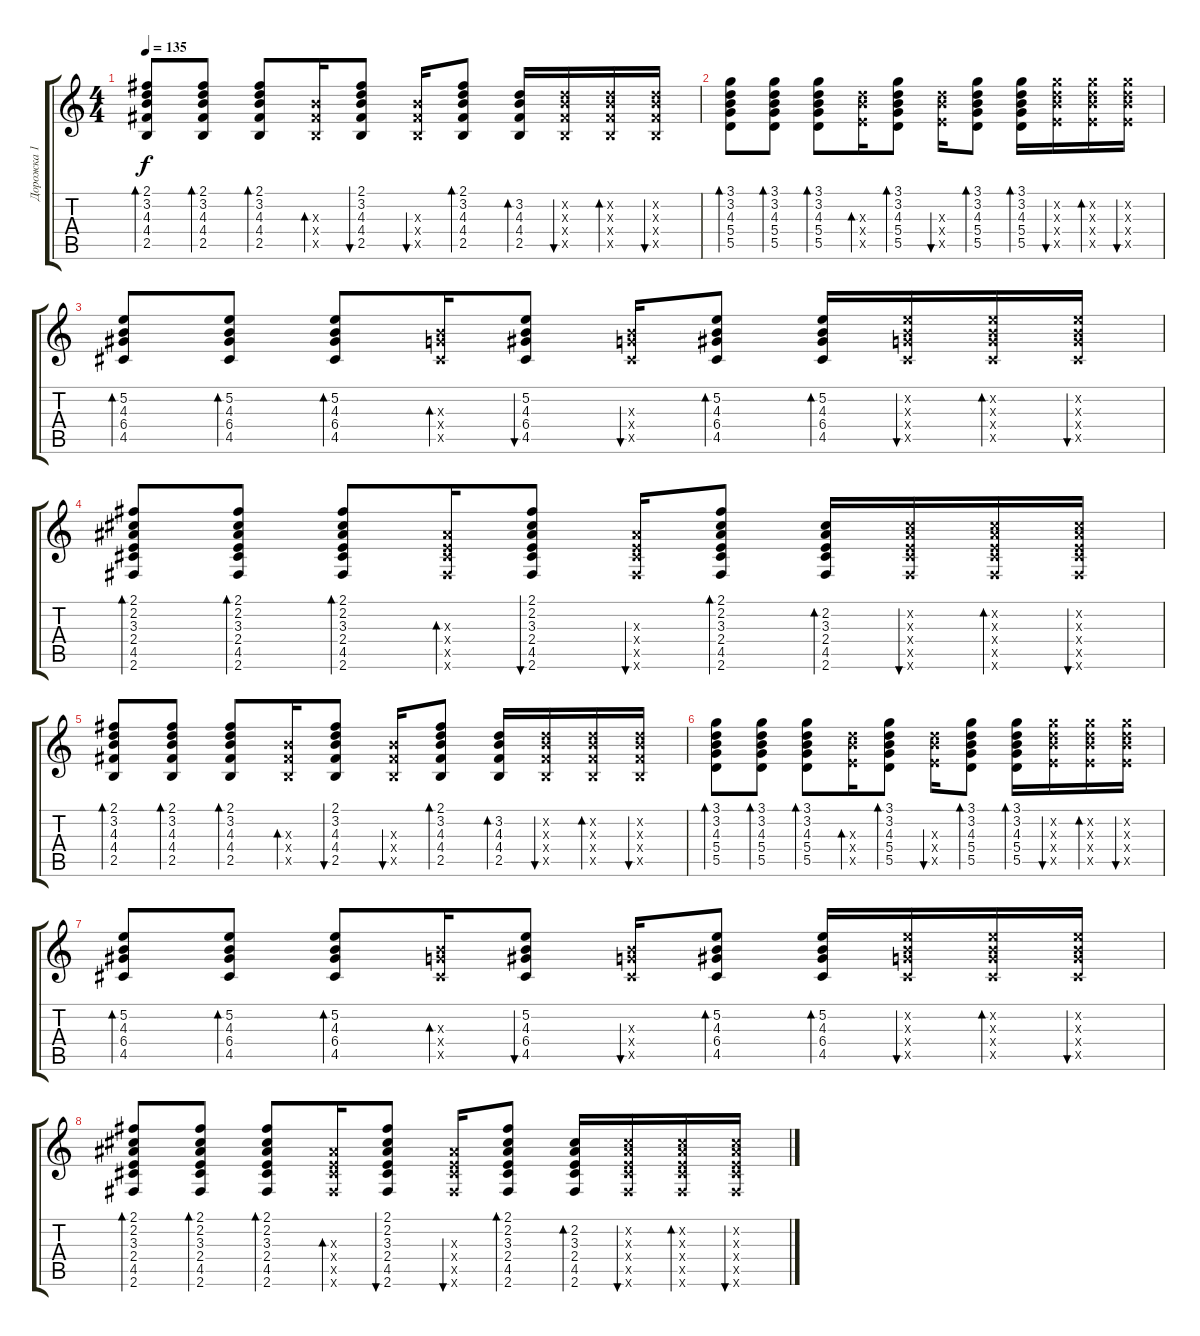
\track ("Дорожка 1" "Дорожка 1") {instrument electricguitarjazz}
\staff {score tabs}
\tuning (E4 B3 G3 D3 A2 E2) {hide}
\ts (4 4)
\tempo 135
\clef g2
\ks c
(2.1 3.2 4.3 4.4 2.5).8{bd 30 dy f} (2.1 3.2 4.3 4.4 2.5).8{bd 30} (2.1 3.2 4.3 4.4 2.5).8{bd 30} (4.3{x} 4.4{x} 2.5{x}).16{bd 30} (2.1 3.2 4.3 4.4 2.5).8{bu 30} (4.3{x} 4.4{x} 2.5{x}).16{bu 30} (2.1 3.2 4.3 4.4 2.5).8{bd 30} (3.2 4.3 4.4 2.5).16{bd 30} (3.2{x} 4.3{x} 4.4{x} 2.5{x}).16{bu 30} (3.2{x} 4.3{x} 4.4{x} 2.5{x}).16{bd 30} (3.2{x} 4.3{x} 4.4{x} 2.5{x}).16{bu 30} |
(3.1 3.2 4.3 5.4 5.5).8{bd 30} (3.1 3.2 4.3 5.4 5.5).8{bd 30} (3.1 3.2 4.3 5.4 5.5).8{bd 30} (7.3{x} 9.4{x} 7.5{x}).16{bd 30} (3.1 3.2 4.3 5.4 5.5).8{bd 30} (7.3{x} 9.4{x} 7.5{x}).16{bu 30} (3.1 3.2 4.3 5.4 5.5).8{bd 30} (3.1 3.2 4.3 5.4 5.5).16{bd 30} (8.2{x} 7.3{x} 9.4{x} 7.5{x}).16{bu 30} (8.2{x} 7.3{x} 9.4{x} 7.5{x}).16{bd 30} (8.2{x} 7.3{x} 9.4{x} 7.5{x}).16{bu 30} |
(5.2 4.3 6.4 4.5).8{bd 30} (5.2 4.3 6.4 4.5).8{bd 30} (5.2 4.3 6.4 4.5).8{bd 30} (4.3{x} 5.4{x} 4.5{x}).16{bd 30} (5.2 4.3 6.4 4.5).8{bu 30} (4.3{x} 5.4{x} 4.5{x}).16{bu 30} (5.2 4.3 6.4 4.5).8{bd 30} (5.2 4.3 6.4 4.5).16{bd 30} (5.2{x} 4.3{x} 5.4{x} 4.5{x}).16{bu 30} (5.2{x} 4.3{x} 5.4{x} 4.5{x}).16{bd 30} (5.2{x} 4.3{x} 5.4{x} 4.5{x}).16{bu 30} |
(2.1 2.2 3.3 2.4 4.5 2.6).8{bd 30} (2.1 2.2 3.3 2.4 4.5 2.6).8{bd 30} (2.1 2.2 3.3 2.4 4.5 2.6).8{bd 30} (3.3{x} 2.4{x} 4.5{x} 2.6{x}).16{bd 30} (2.1 2.2 3.3 2.4 4.5 2.6).8{bu 30} (3.3{x} 2.4{x} 4.5{x} 2.6{x}).16{bu 30} (2.1 2.2 3.3 2.4 4.5 2.6).8{bd 30} (2.2 3.3 2.4 4.5 2.6).16{bd 30} (2.2{x} 3.3{x} 2.4{x} 4.5{x} 2.6{x}).16{bu 30} (2.2{x} 3.3{x} 2.4{x} 4.5{x} 2.6{x}).16{bd 30} (2.2{x} 3.3{x} 2.4{x} 4.5{x} 2.6{x}).16{bu 30} |
(2.1 3.2 4.3 4.4 2.5).8{bd 30} (2.1 3.2 4.3 4.4 2.5).8{bd 30} (2.1 3.2 4.3 4.4 2.5).8{bd 30} (4.3{x} 4.4{x} 2.5{x}).16{bd 30} (2.1 3.2 4.3 4.4 2.5).8{bu 30} (4.3{x} 4.4{x} 2.5{x}).16{bu 30} (2.1 3.2 4.3 4.4 2.5).8{bd 30} (3.2 4.3 4.4 2.5).16{bd 30} (3.2{x} 4.3{x} 4.4{x} 2.5{x}).16{bu 30} (3.2{x} 4.3{x} 4.4{x} 2.5{x}).16{bd 30} (3.2{x} 4.3{x} 4.4{x} 2.5{x}).16{bu 30} |
(3.1 3.2 4.3 5.4 5.5).8{bd 30} (3.1 3.2 4.3 5.4 5.5).8{bd 30} (3.1 3.2 4.3 5.4 5.5).8{bd 30} (7.3{x} 9.4{x} 7.5{x}).16{bd 30} (3.1 3.2 4.3 5.4 5.5).8{bd 30} (7.3{x} 9.4{x} 7.5{x}).16{bu 30} (3.1 3.2 4.3 5.4 5.5).8{bd 30} (3.1 3.2 4.3 5.4 5.5).16{bd 30} (8.2{x} 7.3{x} 9.4{x} 7.5{x}).16{bu 30} (8.2{x} 7.3{x} 9.4{x} 7.5{x}).16{bd 30} (8.2{x} 7.3{x} 9.4{x} 7.5{x}).16{bu 30} |
(5.2 4.3 6.4 4.5).8{bd 30} (5.2 4.3 6.4 4.5).8{bd 30} (5.2 4.3 6.4 4.5).8{bd 30} (4.3{x} 5.4{x} 4.5{x}).16{bd 30} (5.2 4.3 6.4 4.5).8{bu 30} (4.3{x} 5.4{x} 4.5{x}).16{bu 30} (5.2 4.3 6.4 4.5).8{bd 30} (5.2 4.3 6.4 4.5).16{bd 30} (5.2{x} 4.3{x} 5.4{x} 4.5{x}).16{bu 30} (5.2{x} 4.3{x} 5.4{x} 4.5{x}).16{bd 30} (5.2{x} 4.3{x} 5.4{x} 4.5{x}).16{bu 30} |
(2.1 2.2 3.3 2.4 4.5 2.6).8{bd 30} (2.1 2.2 3.3 2.4 4.5 2.6).8{bd 30} (2.1 2.2 3.3 2.4 4.5 2.6).8{bd 30} (3.3{x} 2.4{x} 4.5{x} 2.6{x}).16{bd 30} (2.1 2.2 3.3 2.4 4.5 2.6).8{bu 30} (3.3{x} 2.4{x} 4.5{x} 2.6{x}).16{bu 30} (2.1 2.2 3.3 2.4 4.5 2.6).8{bd 30} (2.2 3.3 2.4 4.5 2.6).16{bd 30} (2.2{x} 3.3{x} 2.4{x} 4.5{x} 2.6{x}).16{bu 30} (2.2{x} 3.3{x} 2.4{x} 4.5{x} 2.6{x}).16{bd 30} (2.2{x} 3.3{x} 2.4{x} 4.5{x} 2.6{x}).16{bu 30}
